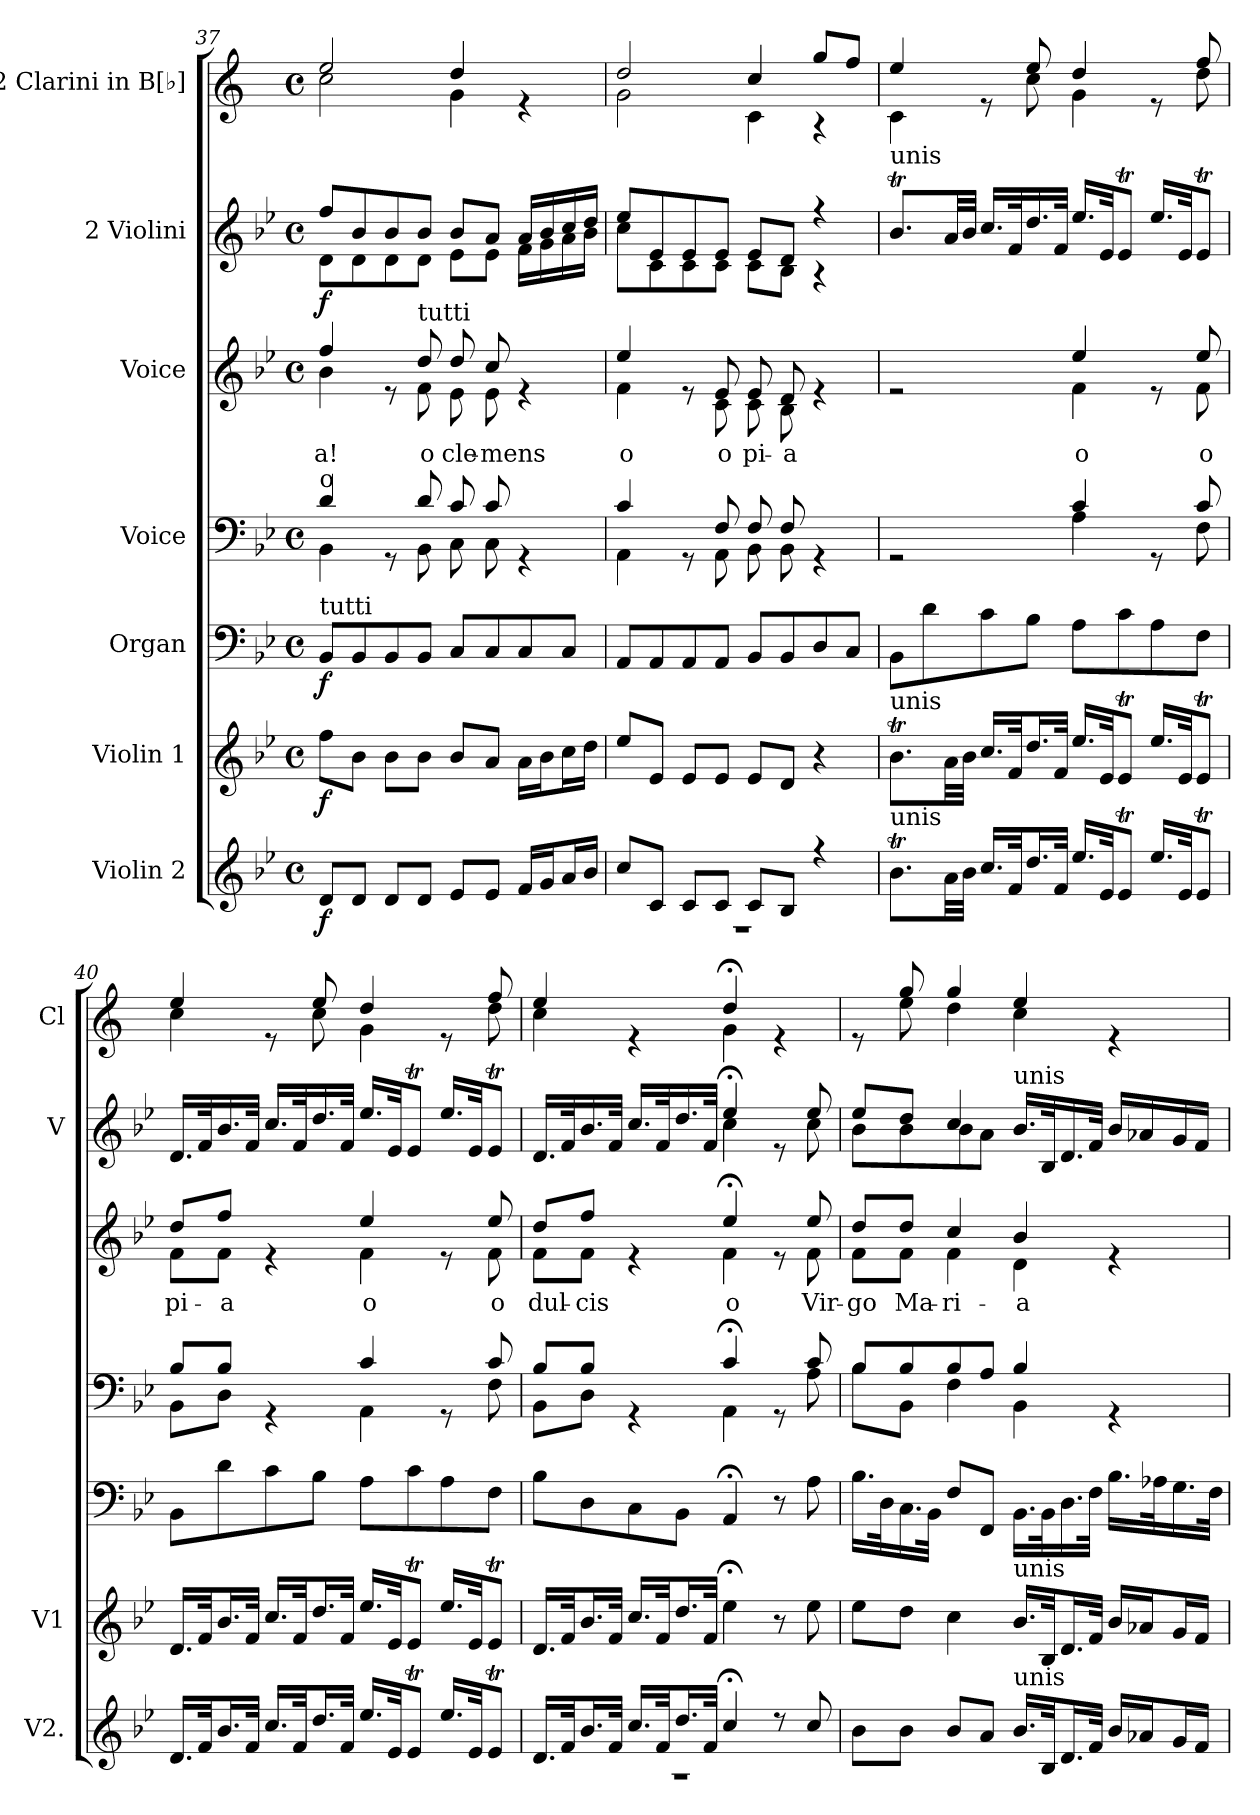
**kern	**dynam	**kern	**dynam	**kern	**dynam	**kern	**kern	**text	**kern	**dynam	**kern
*part7	*part7	*part6	*part6	*part5	*part5	*part4	*part3	*part3	*part2	*part2	*part1
*staff7	*staff7	*staff6	*staff6	*staff5	*staff5	*staff4	*staff3	*staff3	*staff2	*staff2	*staff1
*I"Violin 2	*	*I"Violin 1	*	*I"Organ	*	*I"Voice	*I"Voice	*	*I"2 Violini	*	*I"2 Clarini in B[♭]
*I'V2.	*	*I'V1	*	*	*	*	*	*	*I'V	*	*I'Cl
*clefG2	*	*clefG2	*	*clefF4	*	*clefF4	*clefG2	*	*clefG2	*	*clefG2
*	*	*	*	*	*	*	*	*	*	*	*ITrd1c2
*k[b-e-]	*	*k[b-e-]	*	*k[b-e-]	*	*k[b-e-]	*k[b-e-]	*	*k[b-e-]	*	*k[b-e-]
*M4/4	*	*M4/4	*	*M4/4	*	*M4/4	*M4/4	*	*M4/4	*	*M4/4
*met(c)	*	*met(c)	*	*met(c)	*	*met(c)	*met(c)	*	*met(c)	*	*met(c)
=37	=37	=37	=37	=37	=37	=37	=37	=37	=37	=37	=37
*	*	*	*	*	*	*^	*	*	*	*	*
!	!	!	!	!	!	!	!	!LO:TX:a:t=o	!	!	!	!
!	!	!	!	!	!	!LO:TX:a:t=o	!	!	!	!	!	!
!	!	!	!	!LO:TX:a:t=tutti	!	!	!	!	!	!	!	!
!	!LO:DY:b	!	!LO:DY:b	!	!LO:DY:b	!	!	!	!LO:LY:b	!	!LO:DY:b	!
*	*	*	*	*	*	*	*	*^	*	*^	*	*^
8d/L	f	8ff\L	f	8BB-/L	f	4d/	4BB-\	4ff/	4b-\	-a!	8ff/L	8d\L	f	2dd/	2b-\
8d/J	.	8b-\J	.	8BB-/	.	.	.	.	.	.	8b-/	8d\	.	.	.
8d/L	.	8b-\L	.	8BB-/	.	8rGG	8ryy	8re	8ryy	.	8b-/	8d\	.	.	.
!	!	!	!	!	!	!	!	!LO:TX:a:t=tutti	!	!	!	!	!	!	!
!	!	!	!	!	!	!	!	!	!	!LO:LY:b	!	!	!	!	!
8d/J	.	8b-\J	.	8BB-/J	.	8d/	8BB-\	8dd/	8f\	o	8b-/J	8d\J	.	.	.
!	!	!	!	!	!	!	!	!	!	!LO:LY:b	!	!	!	!	!
8e-/L	.	8b-/L	.	8C/L	.	8c/	8C\	8dd/	8e-\	cle-	8b-/L	8e-\L	.	4cc/	4f\
!	!	!	!	!	!	!	!	!	!	!LO:LY:b	!	!	!	!	!
8e-/J	.	8a/J	.	8C/	.	8c/	8C\	8cc/	8e-\	-mens	8a/J	8e-\J	.	.	.
16f/LL	.	16a\LL	.	8C/	.	4rGG	4ryy	4re	4ryy	.	16a/LL	16f\LL	.	4re	4ryy
16g/J	.	16b-\J	.	.	.	.	.	.	.	.	16b-/	16g\	.	.	.
16a/L	.	16cc\L	.	8C/J	.	.	.	.	.	.	16cc/	16a\	.	.	.
16b-/JJ	.	16dd\JJ	.	.	.	.	.	.	.	.	16dd/JJ	16b-\JJ	.	.	.
=38	=38	=38	=38	=38	=38	=38	=38	=38	=38	=38	=38	=38	=38	=38	=38
*^	*	*	*	*	*	*	*	*	*	*	*	*	*	*	*
!	!	!	!	!	!	!	!	!	!	!	!LO:LY:b	!	!	!	!	!
8cc/L	1r	.	8ee-/L	.	8AA/L	.	4c/	4AA\	4ee-/	4f\	o	8ee-/L	8cc\L	.	2cc/	2f\
8c/J	.	.	8e-/J	.	8AA/	.	.	.	.	.	.	8e-/	8c\	.	.	.
8c/L	.	.	8e-/L	.	8AA/	.	8rGG	8ryy	8re	8ryy	.	8e-/	8c\	.	.	.
!	!	!	!	!	!	!	!	!	!	!	!LO:LY:b	!	!	!	!	!
8c/J	.	.	8e-/J	.	8AA/J	.	8F/	8AA\	8e-/	8c\	o	8e-/J	8c\J	.	.	.
!	!	!	!	!	!	!	!	!	!	!	!LO:LY:b	!	!	!	!	!
8c/L	.	.	8e-/L	.	8BB-/L	.	8F/	8BB-\	8e-/	8c\	pi-	8e-/L	8c\L	.	4b-/	4B-\
!	!	!	!	!	!	!	!	!	!	!	!LO:LY:b	!	!	!	!	!
8B-/J	.	.	8d/J	.	8BB-/	.	8F/	8BB-\	8d/	8B-\	-a	8d/J	8B-\J	.	.	.
4r	.	.	4r	.	8D/	.	4rGG	4ryy	4re	4ryy	.	4r	4r	.	8ff/L	4r
.	.	.	.	.	8C/J	.	.	.	.	.	.	.	.	.	8ee-/J	.
*v	*v	*	*	*	*	*	*	*	*	*	*	*v	*v	*	*	*
=39	=39	=39	=39	=39	=39	=39	=39	=39	=39	=39	=39	=39	=39	=39
!	!	!	!	!	!	!	!	!	!	!	!LO:TX:a:t=unis	!	!	!
!	!	!LO:TX:a:t=unis	!	!	!	!	!	!	!	!	!	!	!	!
!LO:TX:a:t=unis	!	!	!	!	!	!	!	!	!	!	!	!	!	!
8.b-T\L	.	8.b-T\L	.	8BB-\L	.	2rGG	2ryy	2re	2ryy	.	8.b-T/L	.	4dd/	4B-\
.	.	.	.	8d\	.	.	.	.	.	.	.	.	.	.
32a\LL	.	32a\LL	.	.	.	.	.	.	.	.	32a/LL	.	.	.
32b-\JJJ	.	32b-\JJJ	.	.	.	.	.	.	.	.	32b-/JJJ	.	.	.
16.cc/LL	.	16.cc/LL	.	8c\	.	.	.	.	.	.	16.cc/LL	.	8re	8ryy
32f/Jk	.	32f/Jk	.	.	.	.	.	.	.	.	32f/K	.	.	.
16.dd/L	.	16.dd/L	.	8B-\J	.	.	.	.	.	.	16.dd/	.	8dd/	8b-\
32f/JJk	.	32f/JJk	.	.	.	.	.	.	.	.	32f/JJk	.	.	.
!	!	!	!	!	!	!	!	!	!	!LO:LY:b	!	!	!	!
16.ee-/LL	.	16.ee-/LL	.	8A\L	.	4c/	4A\	4ee-/	4f\	o	16.ee-/LL	.	4cc/	4f\
32e-/Jk	.	32e-/Jk	.	.	.	.	.	.	.	.	32e-/JK	.	.	.
8e-T/J	.	8e-T/J	.	8c\	.	.	.	.	.	.	8e-T/J	.	.	.
16.ee-/LL	.	16.ee-/LL	.	8A\	.	8rGG	8ryy	8re	8ryy	.	16.ee-/LL	.	8re	8ryy
32e-/Jk	.	32e-/Jk	.	.	.	.	.	.	.	.	32e-/JK	.	.	.
!	!	!	!	!	!	!	!	!	!	!LO:LY:b	!	!	!	!
8e-T/J	.	8e-T/J	.	8F\J	.	8c/	8F\	8ee-/	8f\	o	8e-T/J	.	8ee-/	8cc\
!!LO:LB:g=z	!!
=40	=40	=40	=40	=40	=40	=40	=40	=40	=40	=40	=40	=40	=40	=40
!	!	!	!	!	!	!	!	!	!	!LO:LY:b	!	!	!	!
16.d/LL	.	16.d/LL	.	8BB-\L	.	8B-/L	8BB-\L	8dd/L	8f\L	pi-	16.d/LL	.	4dd/	4b-\
32f/Jk	.	32f/Jk	.	.	.	.	.	.	.	.	32f/K	.	.	.
!	!	!	!	!	!	!	!	!	!	!LO:LY:b	!	!	!	!
16.b-/L	.	16.b-/L	.	8d\	.	8B-/J	8D\J	8ff/J	8f\J	-a	16.b-/	.	.	.
32f/JJk	.	32f/JJk	.	.	.	.	.	.	.	.	32f/JJk	.	.	.
16.cc/LL	.	16.cc/LL	.	8c\	.	4rGG	4ryy	4re	4ryy	.	16.cc/LL	.	8re	8ryy
32f/Jk	.	32f/Jk	.	.	.	.	.	.	.	.	32f/K	.	.	.
16.dd/L	.	16.dd/L	.	8B-\J	.	.	.	.	.	.	16.dd/	.	8dd/	8b-\
32f/JJk	.	32f/JJk	.	.	.	.	.	.	.	.	32f/JJk	.	.	.
!	!	!	!	!	!	!	!	!	!	!LO:LY:b	!	!	!	!
16.ee-/LL	.	16.ee-/LL	.	8A\L	.	4c/	4AA\	4ee-/	4f\	o	16.ee-/LL	.	4cc/	4f\
32e-/Jk	.	32e-/Jk	.	.	.	.	.	.	.	.	32e-/JK	.	.	.
8e-T/J	.	8e-T/J	.	8c\	.	.	.	.	.	.	8e-T/J	.	.	.
16.ee-/LL	.	16.ee-/LL	.	8A\	.	8rGG	8ryy	8re	8ryy	.	16.ee-/LL	.	8re	8ryy
32e-/Jk	.	32e-/Jk	.	.	.	.	.	.	.	.	32e-/JK	.	.	.
!	!	!	!	!	!	!	!	!	!	!LO:LY:b	!	!	!	!
8e-T/J	.	8e-T/J	.	8F\J	.	8c/	8F\	8ee-/	8f\	o	8e-T/J	.	8ee-/	8cc\
=41	=41	=41	=41	=41	=41	=41	=41	=41	=41	=41	=41	=41	=41	=41
*^	*	*	*	*	*	*	*	*	*	*	*	*	*	*
!	!	!	!	!	!	!	!	!	!	!	!LO:LY:b	!	!	!	!
*	*	*	*	*	*	*	*	*	*	*	*	*^	*	*	*
16.d/LL	1r	.	16.d/LL	.	8B-\L	.	8B-/L	8BB-\L	8dd/L	8f\L	dul-	16.d/LL	2ryy	.	4dd/	4b-\
32f/Jk	.	.	32f/Jk	.	.	.	.	.	.	.	.	32f/K	.	.	.	.
!	!	!	!	!	!	!	!	!	!	!	!LO:LY:b	!	!	!	!	!
16.b-/L	.	.	16.b-/L	.	8D\	.	8B-/J	8D\J	8ff/J	8f\J	-cis	16.b-/	.	.	.	.
32f/JJk	.	.	32f/JJk	.	.	.	.	.	.	.	.	32f/JJk	.	.	.	.
16.cc/LL	.	.	16.cc/LL	.	8C\	.	4rGG	4ryy	4re	4ryy	.	16.cc/LL	.	.	4re	4ryy
32f/Jk	.	.	32f/Jk	.	.	.	.	.	.	.	.	32f/K	.	.	.	.
16.dd/L	.	.	16.dd/L	.	8BB-\J	.	.	.	.	.	.	16.dd/	.	.	.	.
32f/JJk	.	.	32f/JJk	.	.	.	.	.	.	.	.	32f/JJk	.	.	.	.
!	!	!	!	!	!	!	!	!	!	!	!LO:LY:b	!	!	!	!	!
4cc;</	.	.	4ee-;<\	.	4AA;</	.	4c;</	4AA\	4ee-;</	4f\	o	4ee-;</	4cc\	.	4cc;</	4f\
8r	.	.	8r	.	8r	.	8rGG	8ryy	8re	8ryy	.	8re	8ryy	.	4re	4ryy
!	!	!	!	!	!	!	!	!	!	!	!LO:LY:b	!	!	!	!	!
8cc/	.	.	8ee-\	.	8A\	.	8c/	8A\	8ee-/	8f\	Vir-	8ee-/	8cc\	.	.	.
*v	*v	*	*	*	*	*	*	*	*	*	*	*	*	*	*	*
=42	=42	=42	=42	=42	=42	=42	=42	=42	=42	=42	=42	=42	=42	=42	=42
!	!	!	!	!	!	!	!	!	!	!LO:LY:b	!	!	!	!	!
8b-\L	.	8ee-\L	.	16.B-\LL	.	8B-/L	8B-\L	8dd/L	8f\L	-go	8ee-/L	8b-\L	.	8re	8ryy
.	.	.	.	32D\K	.	.	.	.	.	.	.	.	.	.	.
!	!	!	!	!	!	!	!	!	!	!LO:LY:b	!	!	!	!	!
8b-\J	.	8dd\J	.	16.C\	.	8B-/	8BB-\J	8dd/J	8f\J	Ma-	8dd/J	8b-\	.	8ff/	8dd\
.	.	.	.	32BB-\JJk	.	.	.	.	.	.	.	.	.	.	.
!	!	!	!	!	!	!	!	!	!	!LO:LY:b	!	!	!	!	!
8b-/L	.	4cc\	.	8F/L	.	8B-/	4F\	4cc/	4f\	-ri-	4cc/	8b-\	.	4ff/	4cc\
8a/J	.	.	.	8FF/J	.	8A/J	.	.	.	.	.	8a\J	.	.	.
!	!	!	!	!	!	!	!	!	!	!	!LO:TX:a:t=unis	!	!	!	!
!	!	!LO:TX:a:t=unis	!	!	!	!	!	!	!	!	!	!	!	!	!
!LO:TX:a:t=unis	!	!	!	!	!	!	!	!	!	!	!	!	!	!	!
!	!	!	!	!	!	!	!	!	!	!LO:LY:b	!	!	!	!	!
16.b-/LL	.	16.b-/LL	.	16.BB-\LL	.	4B-/	4BB-\	4b-/	4d\	-a	16.b-/LL	2ryy	.	4dd/	4b-\
32B-/Jk	.	32B-/Jk	.	32BB-\K	.	.	.	.	.	.	32B-/K	.	.	.	.
16.d/L	.	16.d/L	.	16.D\	.	.	.	.	.	.	16.d/	.	.	.	.
32f/JJk	.	32f/JJk	.	32F\JJk	.	.	.	.	.	.	32f/JJk	.	.	.	.
16b-/LL	.	16b-/LL	.	16.B-\LL	.	4rGG	4ryy	4re	4ryy	.	16b-/LL	.	.	4re	4ryy
16a-X/J	.	16a-X/J	.	.	.	.	.	.	.	.	16a-X/	.	.	.	.
.	.	.	.	32A-X\K	.	.	.	.	.	.	.	.	.	.	.
16g/L	.	16g/L	.	16.G\	.	.	.	.	.	.	16g/	.	.	.	.
16f/JJ	.	16f/JJ	.	.	.	.	.	.	.	.	16f/JJ	.	.	.	.
.	.	.	.	32F\JJk	.	.	.	.	.	.	.	.	.	.	.
*	*	*	*	*	*	*v	*v	*	*	*	*v	*v	*	*v	*v
*	*	*	*	*	*	*	*v	*v	*	*	*	*
=	=	=	=	=	=	=	=	=	=	=	=
*-	*-	*-	*-	*-	*-	*-	*-	*-	*-	*-	*-
